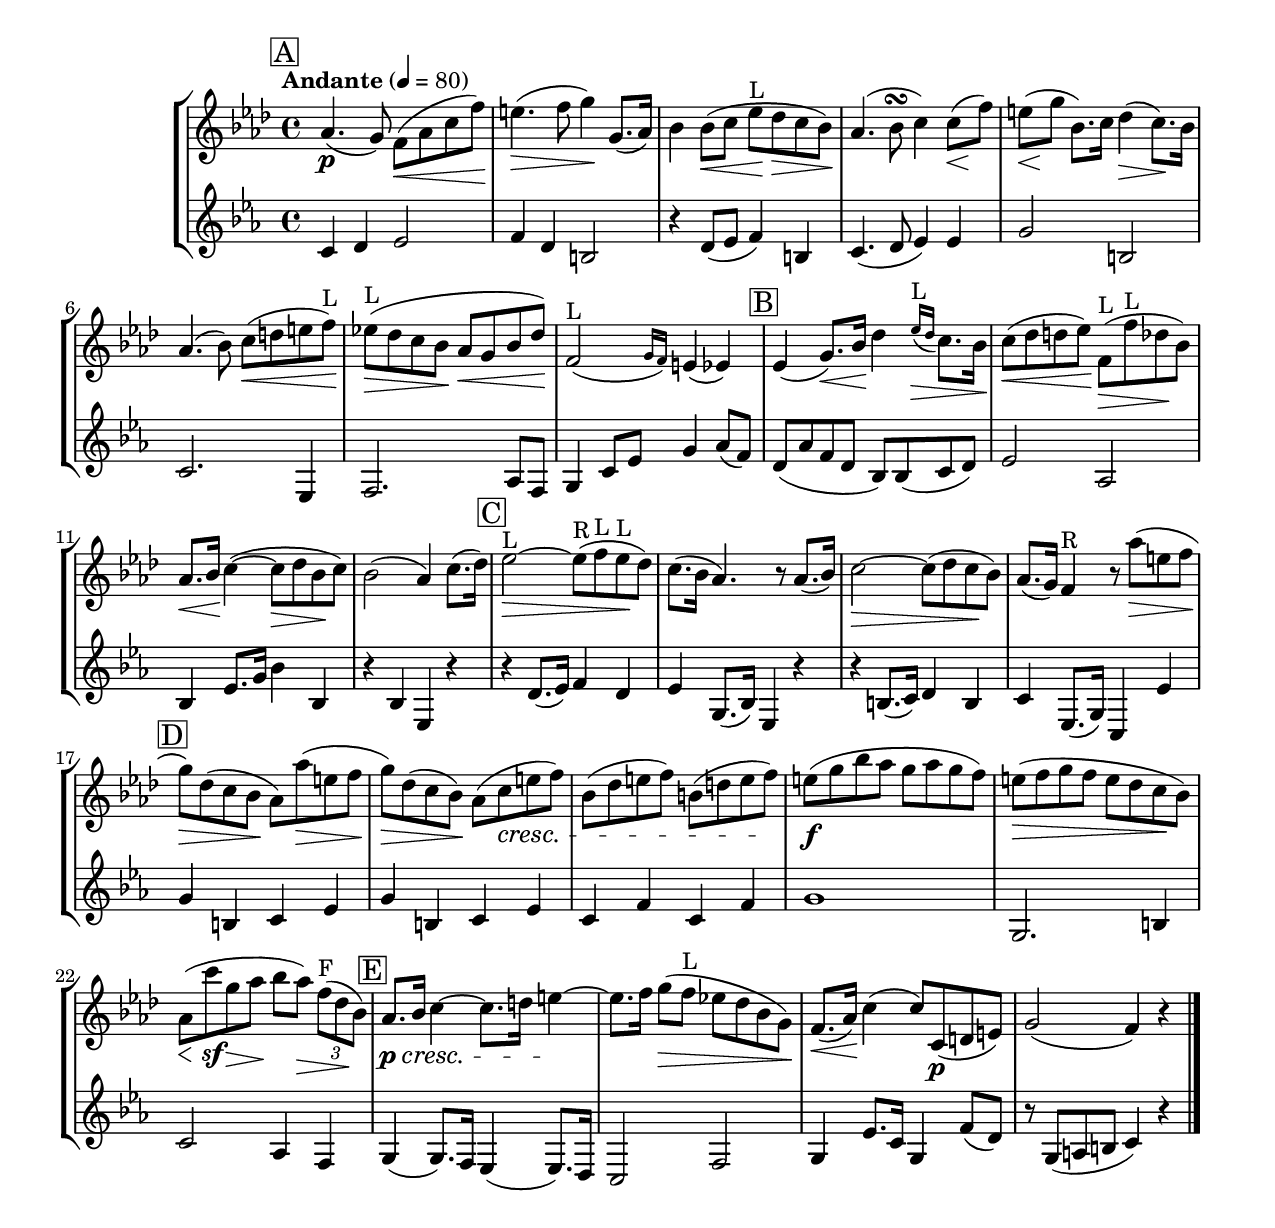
\version "2.24.4"

\version "2.24.4"

\header {
    encodingdate =  "2024-08-25"
}

\paper {
    
    paper-width = 8.5\in
    paper-height = 11\in
    top-margin = 0.375\in
    bottom-margin = 0.375\in
    left-margin = 0.5\in
    right-margin = 0.5\in
    indent = 0.75\in
    short-indent = 0\in
    }
\layout {
    \context { \Score
        autoBeaming = ##f
    }
}

\version "2.24.4"

\version "2.24.4"

shortCrec = #(define-music-function (mus) (ly:music?)
#{
<< #mus { s16 \< s16 \! } >>
#})

shortDecrec = #(define-music-function (mus) (ly:music?)
#{
<< #mus { s16 \> s16 \! } >>
#})

firstSettings = 
{
  \transposition c'
  \clef "treble"
  \set Staff.midiInstrument = "oboe"
}


firstPart = \relative c' {
    \clef "treble" \time 4/4 \key a \major
    \tempo  \markup { "Andante" } 4=80 \mark \markup { \box { A } }
    a'4.\p ( gis8 ) fis8 \< ( [ a8 cis8 fis8) ] \! | % 1
    eis4. \> ( fis8 gis4 ) \! gis,8. ( [ a16 ) ] | % 2
    b4 b8 \< ( [ cis8 ] e8 ^ "L" \! [ d8 \> cis8 b8 ) ] \! | % 3
    a4. ( b8 \turn cis4 ) \shortCrec cis8 ( [ fis8 ) ]| % 4
    \shortCrec eis8 ( [ gis8 ] b,8. ) [ cis16 ] d4 \> ( cis8. \! ) [ b16 ] | % 5
    a4. ( b8 ) cis8 \< ( [ dis8 eis8 fis8 ^ "L" ) ] \! | % 6
    e!8 ^ "L" \> ( [ d8 cis8 b8 ] \! a8 \< [  gis8  b8  d8 ) ] \! | % 7
    fis,2 ^ "L" ( \grace { gis16 [  fis16 ] ) } eis4 ( e4 ) | % 8
    \mark \markup { \box { B } }
    e4 (  gis8. ) \< [ b16 ] \! d4 \grace { e16 ^ "L" \> ( [  d16 ] } cis8. ) [ b16 ] \! | % 9
    \barNumberCheck #10
    cis8 ( \< [ d8 dis8 e8 ] \! ) fis,8 ^ "L" \> ( [ fis'8 ^ "L" d8 \! b8 ) ] | % 10
     a8. \< [ b16 ] \! cis4 ( ~ cis8 \> [ d8 b8 \! cis8 ) ] | % 11
    b2 (  a4 ) cis8. ( [ d16 ) ] | % 12
    \mark \markup { \box { C } }
    e2 ^ "L" \> ~ e8 ^ "R" ( [ fis8 ^ "L" e8 ^ "L"\! d8 ) ] | % 13
    cis8. ( [ b16 ]  a4. ) r8  a8. ( [ b16 ) ] | % 14
    cis2 \> ~ cis8 ( [ d8 cis8 \! b8 ) ] | % 15
     a8. ( [  gis16 ) ]  fis4 ^ "R" r8 a'8 \> ( [ eis8 fis8 ] \! | % 16
    \mark \markup { \box { D } }
    gis8 ) \> [ d8 ( cis8 b8 ] \! a8 ) [ a'8 \> ( eis8 fis8 \! ] | % 17
    gis8 ) \> [ d8 ( cis8 b8 ) ] \! a8 ( [ cis8 \cresc eis8 fis8 ) ] | % 18
    b,8 ( [ d8 eis8 fis8 ) ] bis,8 ( [ dis8 eis8 fis8 ) ] \endcr | % 19
    \barNumberCheck #20
    eis8 \f ( [ gis8 b8 a8 ] gis8 [ a8 gis8 fis8 ) ] | % 20
    eis8 \> ( [ fis8 gis8 fis8 ] eis8 [ d8 cis8 \! b8 ] ) | % 21
    a8 \< ( [ cis'8 \! \sf gis8 \> a8 \! ] b8 [ a8 \> ) ]
        \times 2/3  { fis8 ^ "F" ( [ d8 \! b8 ) ] } | % 22
    \mark \markup { \box { E } }
    a8. \p \cresc [ b16 ] cis4 ~ cis8. [ dis16 ] eis4 ~ \endcr | % 23
    eis8. [ fis16 ] gis8 \> ( [ fis8 ^ "L" ] e8 [ d8 b8 gis8 ) ] \! | % 24
    fis8. \< ( [  a16 ) ] \! cis4 ( cis8 ) [ cis,8 \p ( dis8  eis8 ) ] | % 25
    gis2 ( fis4 ) r4 \bar "|."
    }

\version "2.24.4"


\version "2.24.4"

secondSettings = 
{
  \transposition f
  \clef "treble"
  \set Staff.midiInstrument = "french horn"
}


secondPart = \relative c {
    \key a \major 
    fis4 gis a2 |
    b4 gis eis2 | % 2
    r4 gis8 [( a] b4) eis, | % 3
    fis4.( gis8 a4 ) a | % 4
    cis2 eis, | % 5
    fis2. a,4 | % 6
    b2. d8 [b] | % 7
    cis4 fis8 [a] cis4 d8( [b] )| % 8
    gis8 ( [d' b gis] e) [e (fis gis)] | % 9
    a2 d, | % 10
    e4 a8. [cis16] e4 e, | % 11
    r4 e a, r | % 12
    r gis'8. ([a16]) b4 gis | % 13
    a4 cis,8. ([e16]) a,4 r | % 14
    r eis'8. ([fis16]) gis4 eis4 | % 15
    fis4 a,8. ([cis16]) fis,4 a'4 | % 16
    cis4 eis, fis a | % 17
    cis eis, fis a | % 18
    fis b fis b | % 19
    cis1 | % 20
    cis,2. eis4 | % 21
    fis2 d4 b |
    cis4 (cis8.) [b16] a4 (a8.) [gis16] | % 22
    fis2 b | % 23
    cis4 a'8. [fis16] cis4 b'8 ([gis8]) | % 24
    r8 cis,8 [(dis eis] fis4) r | % 25
}


\score {
    \new StaffGroup <<
        \new Staff = "oboe" <<
            \firstSettings
            \transpose c ces \firstPart
        >>
        \new Staff = "piano" <<
            \secondSettings
            \transpose f ces' \secondPart
        >>
    >>
    \midi {}
    \layout {}
}
